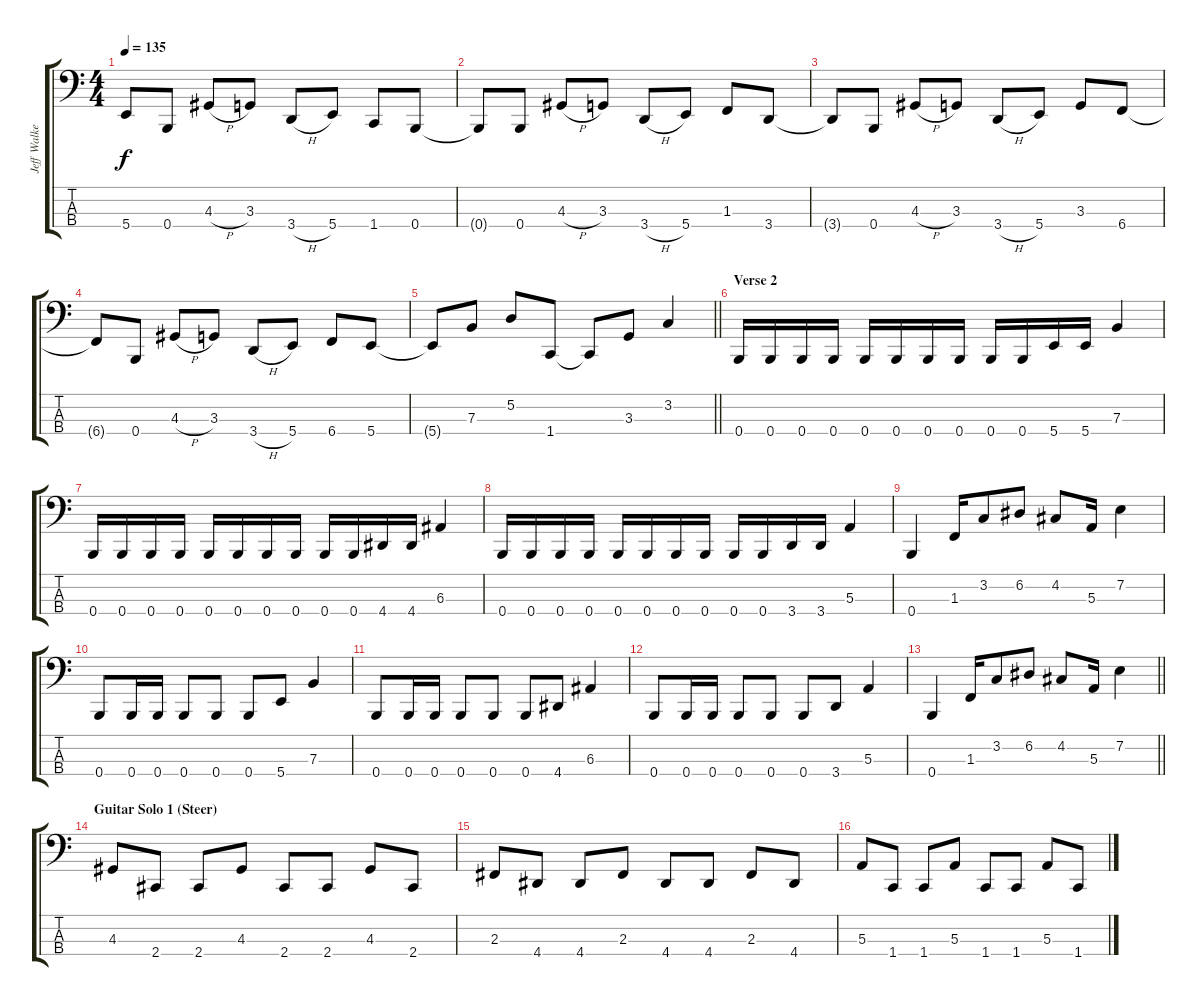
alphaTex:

\track ("Jeff Walker" "Jeff Walke") {instrument electricbasspick}
\staff {score tabs}
\tuning (D2 A1 E1 B0) {hide}
\ts (4 4)
\tempo 135
\clef f4
\ks c
5.4{t}.8{dy f} 0.4.8 4.3{h}.8 3.3.8 3.4{h}.8 5.4.8 1.4.8 0.4.8 |
0.4{t}.8 0.4.8 4.3{h}.8 3.3.8 3.4{h}.8 5.4.8 1.3.8 3.4.8 |
3.4{t}.8 0.4.8 4.3{h}.8 3.3.8 3.4{h}.8 5.4.8 3.3.8 6.4.8 |
6.4{t}.8 0.4.8 4.3{h}.8 3.3.8 3.4{h}.8 5.4.8 6.4.8 5.4.8 |
\barLineRight lightlight
5.4{t}.8 7.3.8 5.2.8 1.4.8 1.4{t}.8 3.3.8 3.2.4 |
\section ("" "Verse 2")
0.4.16 0.4.16 0.4.16 0.4.16 0.4.16 0.4.16 0.4.16 0.4.16 0.4.16 0.4.16 5.4.16 5.4.16 7.3.4 |
0.4.16 0.4.16 0.4.16 0.4.16 0.4.16 0.4.16 0.4.16 0.4.16 0.4.16 0.4.16 4.4.16 4.4.16 6.3.4 |
0.4.16 0.4.16 0.4.16 0.4.16 0.4.16 0.4.16 0.4.16 0.4.16 0.4.16 0.4.16 3.4.16 3.4.16 5.3.4 |
0.4.4 1.3.16 3.2.8 6.2.8 4.2.8 5.3.16 7.2.4 |
0.4.8 0.4.16 0.4.16 0.4.8 0.4.8 0.4.8 5.4.8 7.3.4 |
0.4.8 0.4.16 0.4.16 0.4.8 0.4.8 0.4.8 4.4.8 6.3.4 |
0.4.8 0.4.16 0.4.16 0.4.8 0.4.8 0.4.8 3.4.8 5.3.4 |
\barLineRight lightlight
0.4.4 1.3.16 3.2.8 6.2.8 4.2.8 5.3.16 7.2.4 |
\section ("" "Guitar Solo 1 (Steer)")
4.3.8 2.4.8 2.4.8 4.3.8 2.4.8 2.4.8 4.3.8 2.4.8 |
2.3.8 4.4.8 4.4.8 2.3.8 4.4.8 4.4.8 2.3.8 4.4.8 |
5.3.8 1.4.8 1.4.8 5.3.8 1.4.8 1.4.8 5.3.8 1.4.8
